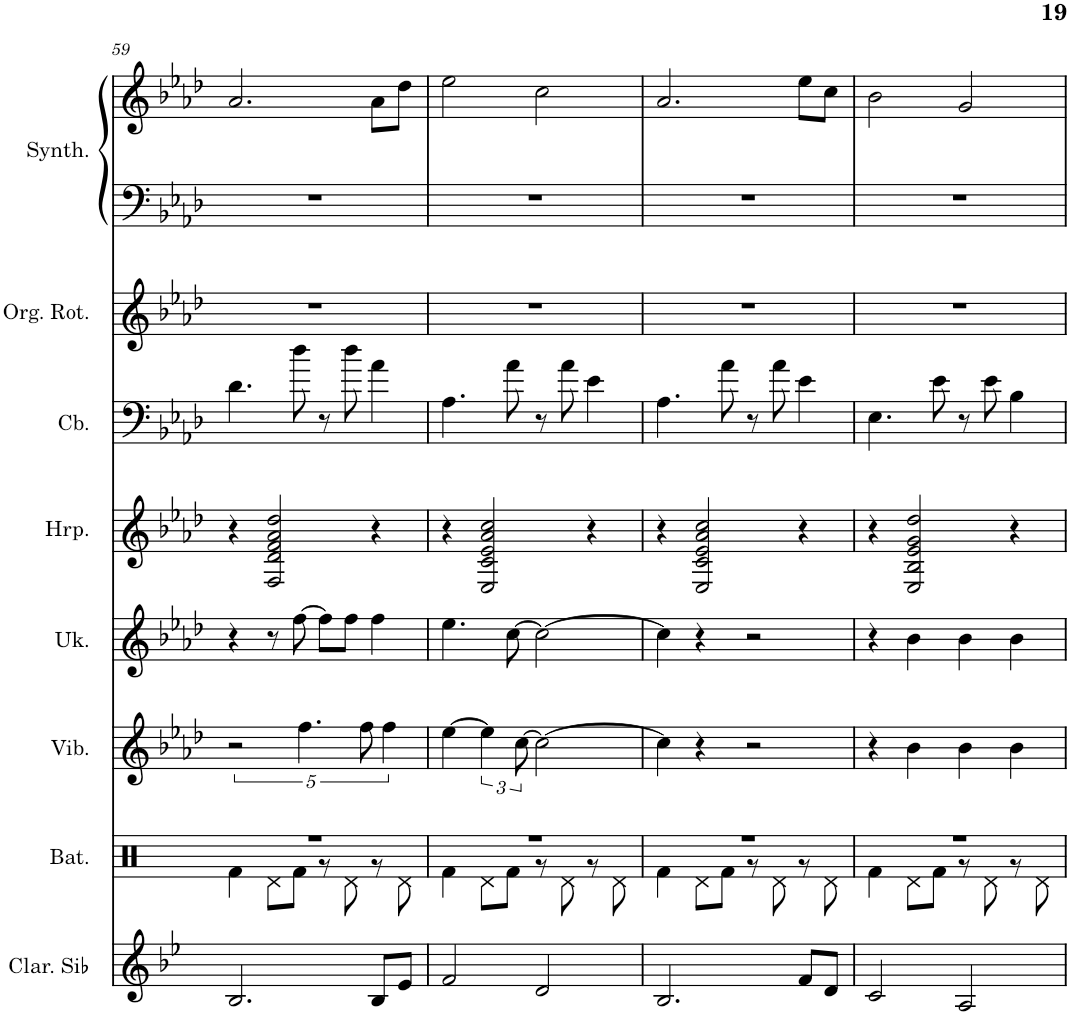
**kern	**kern	**kern	**kern	**kern	**kern	**kern	**kern	**kern
*part8	*part7	*part6	*part5	*part4	*part3	*part2	*part1	*part1
*staff9	*staff8	*staff7	*staff6	*staff5	*staff4	*staff3	*staff2	*staff1
*I"Clarinette en Sib	*I"Batterie	*I"Vibraphone, Vibraphone	*I"Ukulélé, Acoustic Guitar (nylon)	*I"Harpe	*I"Contrebasse, Acoustic Bass	*I"Orgue rotatif, Rock Organ	*I"Synthétiseur d'instruments à cordes, Synth Strings 2	*
*I'Clar. Sib	*I'Bat.	*I'Vib.	*I'Uk.	*I'Hrp.	*I'Cb.	*I'Org. Rot.	*I'Synth.	*
!!LO:PB:g=z
*clefG2	*clefX	*clefG2	*clefG2	*clefG2	*clefF4	*clefG2	*clefF4	*clefG2
*Trd1c2	*	*	*	*	*Trd7c12	*	*	*
*k[b-e-]	*k[]	*k[b-e-a-d-]	*k[b-e-a-d-]	*k[b-e-a-d-]	*k[b-e-a-d-]	*k[b-e-a-d-]	*k[b-e-a-d-]	*k[b-e-a-d-]
*M4/4	*M4/4	*M4/4	*M4/4	*M4/4	*M4/4	*M4/4	*M4/4	*M4/4
=59	=59	=59	=59	=59	=59	=59	=59	=59
*	*^	*	*	*	*	*	*	*
2.B-/	1r	4Rf\	5%2r	4r	4r	4.d-\	1r	1r	2.a-/
.	.	8Rd\L	.	8r	2F/ 2d-/ 2f/ 2a-/ 2dd-/	.	.	.	.
.	.	8Rf\J	.	[8ff\	.	8dd-\	.	.	.
.	.	.	5.ff\	.	.	.	.	.	.
.	.	8r	.	8ff\L]	.	8r	.	.	.
.	.	8Rd\	.	8ff\J	.	8dd-\	.	.	.
.	.	.	10ff\	.	.	.	.	.	.
8B-/L	.	8r	.	4ff\	4r	4a-\	.	.	8a-\L
.	.	.	5ff\	.	.	.	.	.	.
8e-/J	.	8Rd\	.	.	.	.	.	.	8dd-\J
=60	=60	=60	=60	=60	=60	=60	=60	=60	=60
2f/	1r	4Rf\	[4ee-\	4.ee-\	4r	4.A-\	1r	1r	2ee-\
.	.	8Rd\L	6ee-\]	.	2E-/ 2c/ 2e-/ 2a-/ 2cc/	.	.	.	.
.	.	8Rf\J	.	[8cc\	.	8a-\	.	.	.
.	.	.	[12cc\	.	.	.	.	.	.
2d/	.	8r	2cc\_	2cc\_	.	8r	.	.	2cc\
.	.	8Rd\	.	.	.	8a-\	.	.	.
.	.	8r	.	.	4r	4e-\	.	.	.
.	.	8Rd\	.	.	.	.	.	.	.
=61	=61	=61	=61	=61	=61	=61	=61	=61	=61
2.B-/	1r	4Rf\	4cc\]	4cc\]	4r	4.A-\	1r	1r	2.a-/
.	.	8Rd\L	4r	4r	2E-/ 2c/ 2e-/ 2a-/ 2cc/	.	.	.	.
.	.	8Rf\J	.	.	.	8a-\	.	.	.
.	.	8r	2r	2r	.	8r	.	.	.
.	.	8Rd\	.	.	.	8a-\	.	.	.
8f/L	.	8r	.	.	4r	4e-\	.	.	8ee-\L
8d/J	.	8Rd\	.	.	.	.	.	.	8cc\J
=62	=62	=62	=62	=62	=62	=62	=62	=62	=62
2c/	1r	4Rf\	4r	4r	4r	4.E-\	1r	1r	2b-\
.	.	8Rd\L	4b-\	4b-\	2E-/ 2B-/ 2e-/ 2g/ 2dd-/	.	.	.	.
.	.	8Rf\J	.	.	.	8e-\	.	.	.
2A/	.	8r	4b-\	4b-\	.	8r	.	.	2g/
.	.	8Rd\	.	.	.	8e-\	.	.	.
.	.	8r	4b-\	4b-\	4r	4B-\	.	.	.
.	.	8Rd\	.	.	.	.	.	.	.
*	*v	*v	*	*	*	*	*	*	*
=	=	=	=	=	=	=	=	=
*-	*-	*-	*-	*-	*-	*-	*-	*-
